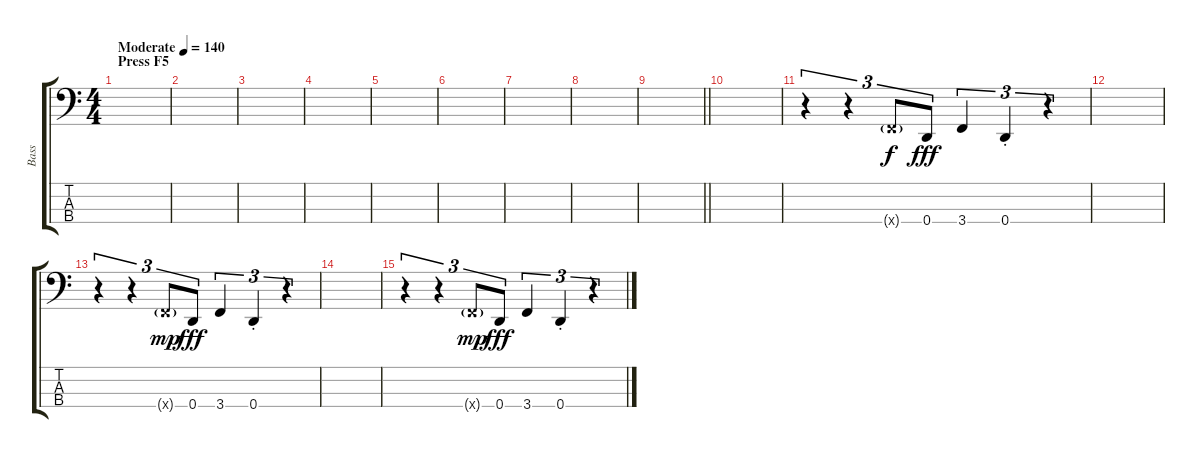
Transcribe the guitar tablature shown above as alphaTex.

\track ("Bass" "Bass") {instrument electricbassfinger}
\staff {score tabs}
\tuning (G2 D2 A1 D1) {hide}
\ts (4 4)
\section ("" "Press F5")
\tempo (140 "Moderate")
\clef f4
\ks c
|
|
|
|
|
|
|
|
\barLineRight lightlight
|
|
r.4{tu (3 2)} r.4{tu (3 2)} 3.4{g x}.8{tu (3 2)} 0.4.8{tu (3 2) dy fff} 3.4.4{tu (3 2)} 0.4{st}.4{tu (3 2)} r.4{tu (3 2)} |
|
r.4{tu (3 2)} r.4{tu (3 2)} 3.4{g x}.8{tu (3 2) dy mp} 0.4.8{tu (3 2) dy fff} 3.4.4{tu (3 2)} 0.4{st}.4{tu (3 2)} r.4{tu (3 2)} |
|
r.4{tu (3 2)} r.4{tu (3 2)} 3.4{g x}.8{tu (3 2) dy mp} 0.4.8{tu (3 2) dy fff} 3.4.4{tu (3 2)} 0.4{st}.4{tu (3 2)} r.4{tu (3 2)}
